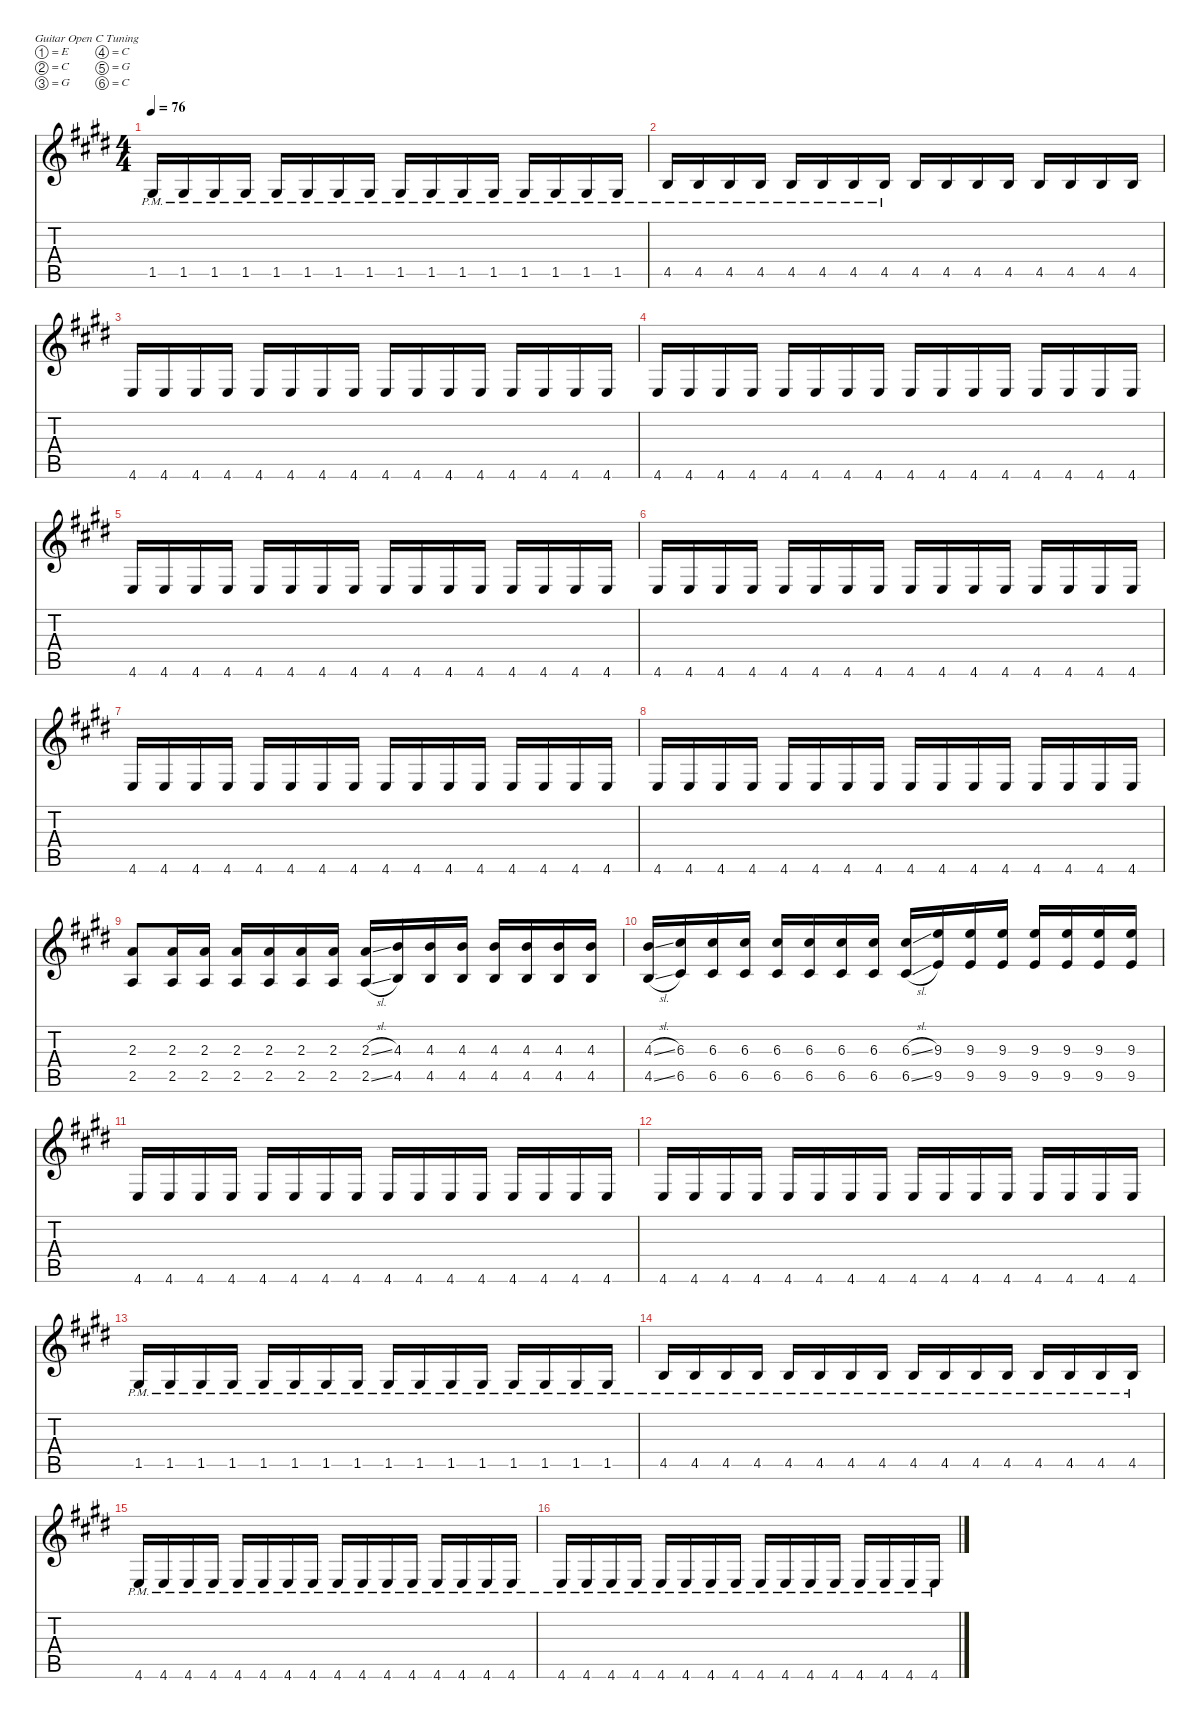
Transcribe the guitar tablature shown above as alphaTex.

\defaultSystemsLayout 4
\hideDynamics
\bracketExtendMode nobrackets
\singleTrackTrackNamePolicy hidden
\multiTrackTrackNamePolicy hidden
\firstSystemTrackNameMode fullname
\otherSystemsTrackNameOrientation horizontal
\track ("Guitar 1" "dist.guit.") {instrument distortionguitar}
\staff {score tabs}
\tuning (E4 C4 G3 C3 G2 C2)
\ts (4 4)
\tempo 76
\clef g2
\ks e
1.5{pm acc #}.16{dy f beam Up} 1.5{pm acc #}.16{beam Up} 1.5{pm acc #}.16{beam Up} 1.5{pm acc #}.16{beam Up} 1.5{pm acc #}.16{beam Up} 1.5{pm acc #}.16{beam Up} 1.5{pm acc #}.16{beam Up} 1.5{pm acc #}.16{beam Up} 1.5{pm acc #}.16{beam Up} 1.5{pm acc #}.16{beam Up} 1.5{pm acc #}.16{beam Up} 1.5{pm acc #}.16{beam Up} 1.5{pm acc #}.16{beam Up} 1.5{pm acc #}.16{beam Up} 1.5{pm acc #}.16{beam Up} 1.5{pm acc #}.16{beam Up} |
4.5{pm acc forcenatural}.16{beam Up} 4.5{pm acc forcenatural}.16{beam Up} 4.5{pm acc forcenatural}.16{beam Up} 4.5{pm acc forcenatural}.16{beam Up} 4.5{pm acc forcenatural}.16{beam Up} 4.5{pm acc forcenatural}.16{beam Up} 4.5{pm acc forcenatural}.16{beam Up} 4.5{pm acc forcenatural}.16{beam Up} 4.5{acc forcenatural}.16{beam Up} 4.5{acc forcenatural}.16{beam Up} 4.5{acc forcenatural}.16{beam Up} 4.5{acc forcenatural}.16{beam Up} 4.5{acc forcenatural}.16{beam Up} 4.5{acc forcenatural}.16{beam Up} 4.5{acc forcenatural}.16{beam Up} 4.5{acc forcenatural}.16{beam Up} |
4.6{acc forcenatural}.16{beam Up} 4.6{acc forcenatural}.16{beam Up} 4.6{acc forcenatural}.16{beam Up} 4.6{acc forcenatural}.16{beam Up} 4.6{acc forcenatural}.16{beam Up} 4.6{acc forcenatural}.16{beam Up} 4.6{acc forcenatural}.16{beam Up} 4.6{acc forcenatural}.16{beam Up} 4.6{acc forcenatural}.16{beam Up} 4.6{acc forcenatural}.16{beam Up} 4.6{acc forcenatural}.16{beam Up} 4.6{acc forcenatural}.16{beam Up} 4.6{acc forcenatural}.16{beam Up} 4.6{acc forcenatural}.16{beam Up} 4.6{acc forcenatural}.16{beam Up} 4.6{acc forcenatural}.16{beam Up} |
4.6{acc forcenatural}.16{beam Up} 4.6{acc forcenatural}.16{beam Up} 4.6{acc forcenatural}.16{beam Up} 4.6{acc forcenatural}.16{beam Up} 4.6{acc forcenatural}.16{beam Up} 4.6{acc forcenatural}.16{beam Up} 4.6{acc forcenatural}.16{beam Up} 4.6{acc forcenatural}.16{beam Up} 4.6{acc forcenatural}.16{beam Up} 4.6{acc forcenatural}.16{beam Up} 4.6{acc forcenatural}.16{beam Up} 4.6{acc forcenatural}.16{beam Up} 4.6{acc forcenatural}.16{beam Up} 4.6{acc forcenatural}.16{beam Up} 4.6{acc forcenatural}.16{beam Up} 4.6{acc forcenatural}.16{beam Up} |
4.6{acc forcenatural}.16{beam Up} 4.6{acc forcenatural}.16{beam Up} 4.6{acc forcenatural}.16{beam Up} 4.6{acc forcenatural}.16{beam Up} 4.6{acc forcenatural}.16{beam Up} 4.6{acc forcenatural}.16{beam Up} 4.6{acc forcenatural}.16{beam Up} 4.6{acc forcenatural}.16{beam Up} 4.6{acc forcenatural}.16{beam Up} 4.6{acc forcenatural}.16{beam Up} 4.6{acc forcenatural}.16{beam Up} 4.6{acc forcenatural}.16{beam Up} 4.6{acc forcenatural}.16{beam Up} 4.6{acc forcenatural}.16{beam Up} 4.6{acc forcenatural}.16{beam Up} 4.6{acc forcenatural}.16{beam Up} |
4.6{acc forcenatural}.16{beam Up} 4.6{acc forcenatural}.16{beam Up} 4.6{acc forcenatural}.16{beam Up} 4.6{acc forcenatural}.16{beam Up} 4.6{acc forcenatural}.16{beam Up} 4.6{acc forcenatural}.16{beam Up} 4.6{acc forcenatural}.16{beam Up} 4.6{acc forcenatural}.16{beam Up} 4.6{acc forcenatural}.16{beam Up} 4.6{acc forcenatural}.16{beam Up} 4.6{acc forcenatural}.16{beam Up} 4.6{acc forcenatural}.16{beam Up} 4.6{acc forcenatural}.16{beam Up} 4.6{acc forcenatural}.16{beam Up} 4.6{acc forcenatural}.16{beam Up} 4.6{acc forcenatural}.16{beam Up} |
4.6{acc forcenatural}.16{beam Up} 4.6{acc forcenatural}.16{beam Up} 4.6{acc forcenatural}.16{beam Up} 4.6{acc forcenatural}.16{beam Up} 4.6{acc forcenatural}.16{beam Up} 4.6{acc forcenatural}.16{beam Up} 4.6{acc forcenatural}.16{beam Up} 4.6{acc forcenatural}.16{beam Up} 4.6{acc forcenatural}.16{beam Up} 4.6{acc forcenatural}.16{beam Up} 4.6{acc forcenatural}.16{beam Up} 4.6{acc forcenatural}.16{beam Up} 4.6{acc forcenatural}.16{beam Up} 4.6{acc forcenatural}.16{beam Up} 4.6{acc forcenatural}.16{beam Up} 4.6{acc forcenatural}.16{beam Up} |
4.6{acc forcenatural}.16{beam Up} 4.6{acc forcenatural}.16{beam Up} 4.6{acc forcenatural}.16{beam Up} 4.6{acc forcenatural}.16{beam Up} 4.6{acc forcenatural}.16{beam Up} 4.6{acc forcenatural}.16{beam Up} 4.6{acc forcenatural}.16{beam Up} 4.6{acc forcenatural}.16{beam Up} 4.6{acc forcenatural}.16{beam Up} 4.6{acc forcenatural}.16{beam Up} 4.6{acc forcenatural}.16{beam Up} 4.6{acc forcenatural}.16{beam Up} 4.6{acc forcenatural}.16{beam Up} 4.6{acc forcenatural}.16{beam Up} 4.6{acc forcenatural}.16{beam Up} 4.6{acc forcenatural}.16{beam Up} |
(2.3{acc forcenatural} 2.5{acc forcenatural}).8{beam Up} (2.3{acc forcenatural} 2.5{acc forcenatural}).16{beam Up} (2.3{acc forcenatural} 2.5{acc forcenatural}).16{beam Up} (2.3{acc forcenatural} 2.5{acc forcenatural}).16{beam Up} (2.3{acc forcenatural} 2.5{acc forcenatural}).16{beam Up} (2.3{acc forcenatural} 2.5{acc forcenatural}).16{beam Up} (2.3{acc forcenatural} 2.5{acc forcenatural}).16{beam Up} (2.3{sl acc forcenatural} 2.5{sl acc forcenatural}).16{beam Up} (4.3{acc forcenatural} 4.5{acc forcenatural}).16{beam Up} (4.3{acc forcenatural} 4.5{acc forcenatural}).16{beam Up} (4.3{acc forcenatural} 4.5{acc forcenatural}).16{beam Up} (4.3{acc forcenatural} 4.5{acc forcenatural}).16{beam Up} (4.3{acc forcenatural} 4.5{acc forcenatural}).16{beam Up} (4.3{acc forcenatural} 4.5{acc forcenatural}).16{beam Up} (4.3{acc forcenatural} 4.5{acc forcenatural}).16{beam Up} |
(4.3{sl acc forcenatural} 4.5{sl acc forcenatural}).16{beam Up} (6.3{acc #} 6.5{acc #}).16{beam Up} (6.3{acc #} 6.5{acc #}).16{beam Up} (6.3{acc #} 6.5{acc #}).16{beam Up} (6.3{acc #} 6.5{acc #}).16{beam Up} (6.3{acc #} 6.5{acc #}).16{beam Up} (6.3{acc #} 6.5{acc #}).16{beam Up} (6.3{acc #} 6.5{acc #}).16{beam Up} (6.3{sl acc #} 6.5{sl acc #}).16{beam Up} (9.3{acc forcenatural} 9.5{acc forcenatural}).16{beam Up} (9.3{acc forcenatural} 9.5{acc forcenatural}).16{beam Up} (9.3{acc forcenatural} 9.5{acc forcenatural}).16{beam Up} (9.3{acc forcenatural} 9.5{acc forcenatural}).16{beam Up} (9.3{acc forcenatural} 9.5{acc forcenatural}).16{beam Up} (9.3{acc forcenatural} 9.5{acc forcenatural}).16{beam Up} (9.3{acc forcenatural} 9.5{acc forcenatural}).16{beam Up} |
4.6{acc forcenatural}.16{beam Up} 4.6{acc forcenatural}.16{beam Up} 4.6{acc forcenatural}.16{beam Up} 4.6{acc forcenatural}.16{beam Up} 4.6{acc forcenatural}.16{beam Up} 4.6{acc forcenatural}.16{beam Up} 4.6{acc forcenatural}.16{beam Up} 4.6{acc forcenatural}.16{beam Up} 4.6{acc forcenatural}.16{beam Up} 4.6{acc forcenatural}.16{beam Up} 4.6{acc forcenatural}.16{beam Up} 4.6{acc forcenatural}.16{beam Up} 4.6{acc forcenatural}.16{beam Up} 4.6{acc forcenatural}.16{beam Up} 4.6{acc forcenatural}.16{beam Up} 4.6{acc forcenatural}.16{beam Up} |
4.6{acc forcenatural}.16{beam Up} 4.6{acc forcenatural}.16{beam Up} 4.6{acc forcenatural}.16{beam Up} 4.6{acc forcenatural}.16{beam Up} 4.6{acc forcenatural}.16{beam Up} 4.6{acc forcenatural}.16{beam Up} 4.6{acc forcenatural}.16{beam Up} 4.6{acc forcenatural}.16{beam Up} 4.6{acc forcenatural}.16{beam Up} 4.6{acc forcenatural}.16{beam Up} 4.6{acc forcenatural}.16{beam Up} 4.6{acc forcenatural}.16{beam Up} 4.6{acc forcenatural}.16{beam Up} 4.6{acc forcenatural}.16{beam Up} 4.6{acc forcenatural}.16{beam Up} 4.6{acc forcenatural}.16{beam Up} |
1.5{pm acc #}.16{beam Up} 1.5{pm acc #}.16{beam Up} 1.5{pm acc #}.16{beam Up} 1.5{pm acc #}.16{beam Up} 1.5{pm acc #}.16{beam Up} 1.5{pm acc #}.16{beam Up} 1.5{pm acc #}.16{beam Up} 1.5{pm acc #}.16{beam Up} 1.5{pm acc #}.16{beam Up} 1.5{pm acc #}.16{beam Up} 1.5{pm acc #}.16{beam Up} 1.5{pm acc #}.16{beam Up} 1.5{pm acc #}.16{beam Up} 1.5{pm acc #}.16{beam Up} 1.5{pm acc #}.16{beam Up} 1.5{pm acc #}.16{beam Up} |
4.5{pm acc forcenatural}.16{beam Up} 4.5{pm acc forcenatural}.16{beam Up} 4.5{pm acc forcenatural}.16{beam Up} 4.5{pm acc forcenatural}.16{beam Up} 4.5{pm acc forcenatural}.16{beam Up} 4.5{pm acc forcenatural}.16{beam Up} 4.5{pm acc forcenatural}.16{beam Up} 4.5{pm acc forcenatural}.16{beam Up} 4.5{pm acc forcenatural}.16{beam Up} 4.5{pm acc forcenatural}.16{beam Up} 4.5{pm acc forcenatural}.16{beam Up} 4.5{pm acc forcenatural}.16{beam Up} 4.5{pm acc forcenatural}.16{beam Up} 4.5{pm acc forcenatural}.16{beam Up} 4.5{pm acc forcenatural}.16{beam Up} 4.5{pm acc forcenatural}.16{beam Up} |
4.6{pm acc forcenatural}.16{beam Up} 4.6{pm acc forcenatural}.16{beam Up} 4.6{pm acc forcenatural}.16{beam Up} 4.6{pm acc forcenatural}.16{beam Up} 4.6{pm acc forcenatural}.16{beam Up} 4.6{pm acc forcenatural}.16{beam Up} 4.6{pm acc forcenatural}.16{beam Up} 4.6{pm acc forcenatural}.16{beam Up} 4.6{pm acc forcenatural}.16{beam Up} 4.6{pm acc forcenatural}.16{beam Up} 4.6{pm acc forcenatural}.16{beam Up} 4.6{pm acc forcenatural}.16{beam Up} 4.6{pm acc forcenatural}.16{beam Up} 4.6{pm acc forcenatural}.16{beam Up} 4.6{pm acc forcenatural}.16{beam Up} 4.6{pm acc forcenatural}.16{beam Up} |
4.6{pm acc forcenatural}.16{beam Up} 4.6{pm acc forcenatural}.16{beam Up} 4.6{pm acc forcenatural}.16{beam Up} 4.6{pm acc forcenatural}.16{beam Up} 4.6{pm acc forcenatural}.16{beam Up} 4.6{pm acc forcenatural}.16{beam Up} 4.6{pm acc forcenatural}.16{beam Up} 4.6{pm acc forcenatural}.16{beam Up} 4.6{pm acc forcenatural}.16{beam Up} 4.6{pm acc forcenatural}.16{beam Up} 4.6{pm acc forcenatural}.16{beam Up} 4.6{pm acc forcenatural}.16{beam Up} 4.6{pm acc forcenatural}.16{beam Up} 4.6{pm acc forcenatural}.16{beam Up} 4.6{pm acc forcenatural}.16{beam Up} 4.6{pm acc forcenatural}.16{beam Up}
